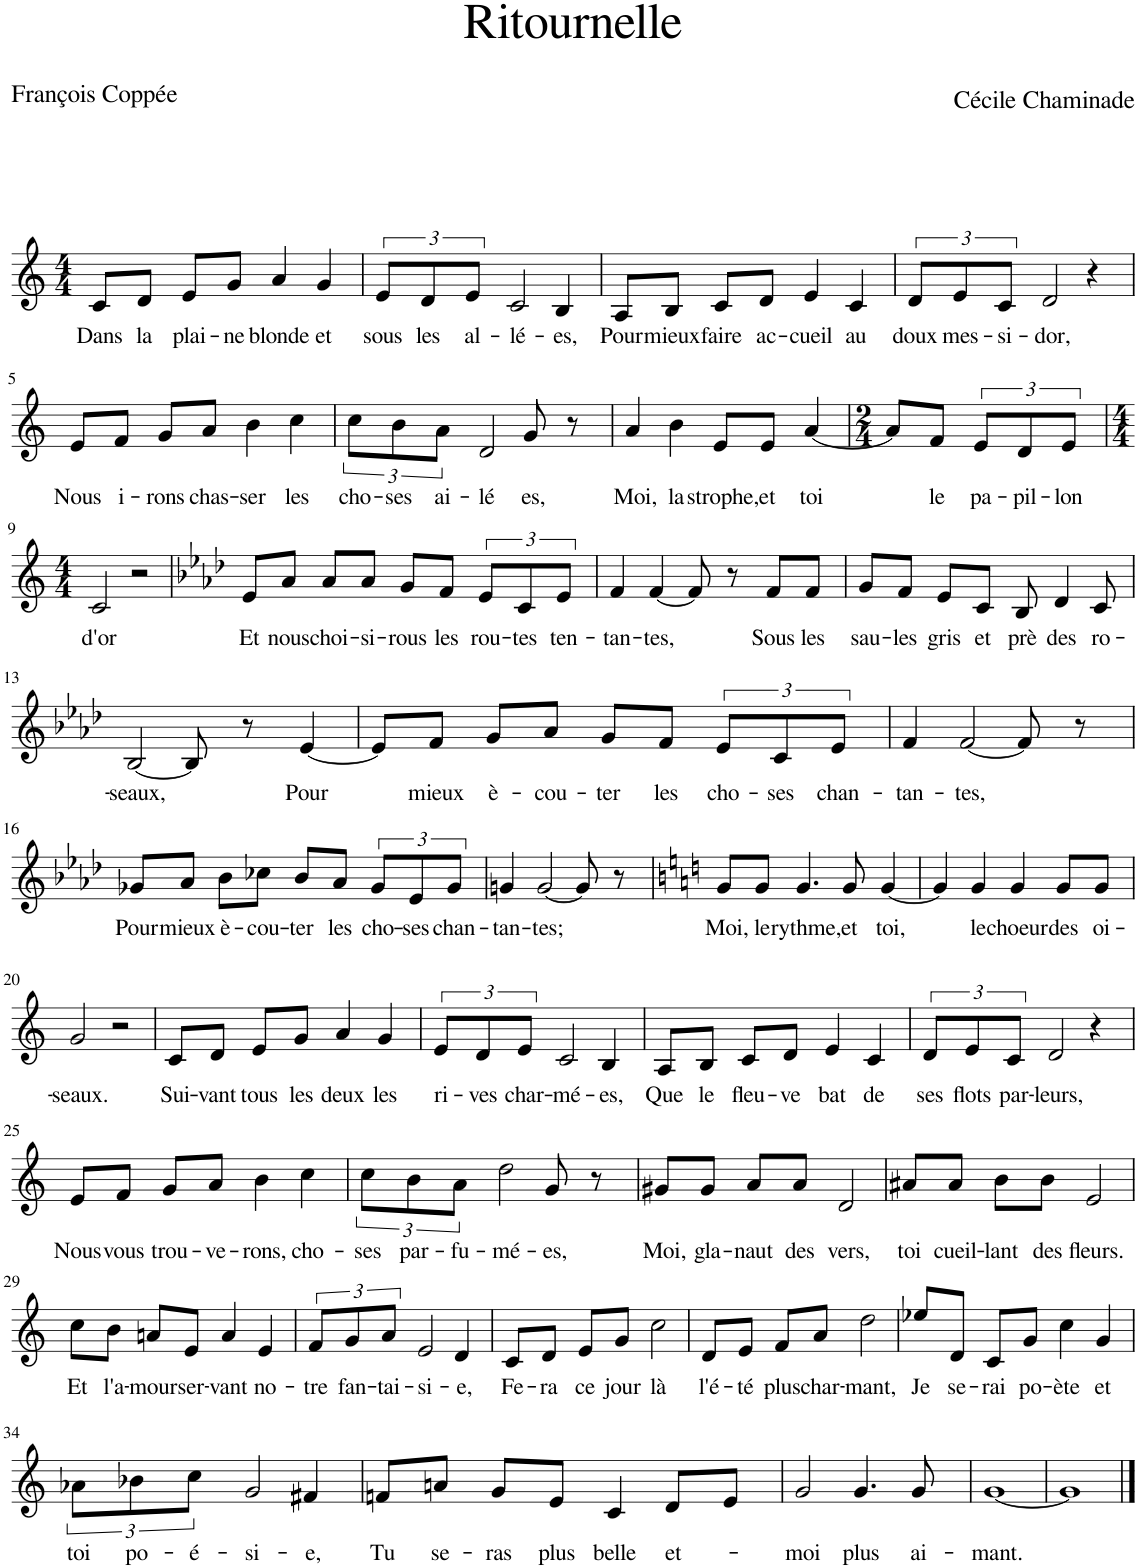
**kern	**text
*part1	*part1
*staff1	*staff1
*I"Piano	*
*I'Pno	*
*clefG2	*
*k[]	*
*M4/4	*
=1	=1
!	!LO:LY:b
8c/L	Dans
!	!LO:LY:b
8d/J	la
!	!LO:LY:b
8e/L	plai-
!	!LO:LY:b
8g/J	-ne
!	!LO:LY:b
4a/	blonde
!	!LO:LY:b
4g/	et
=2	=2
!	!LO:LY:b
12e/L	sous
!	!LO:LY:b
12d/	les
!	!LO:LY:b
12e/J	al-
!	!LO:LY:b
2c/	-lé-
!	!LO:LY:b
4B/	-es,
=3	=3
!	!LO:LY:b
8A/L	Pour
!	!LO:LY:b
8B/J	mieux
!	!LO:LY:b
8c/L	faire
!	!LO:LY:b
8d/J	ac-
!	!LO:LY:b
4e/	-cueil
!	!LO:LY:b
4c/	au
=4	=4
!	!LO:LY:b
12d/L	doux
!	!LO:LY:b
12e/	mes-
!	!LO:LY:b
12c/J	-si-
!	!LO:LY:b
2d/	-dor,
4r	.
!!LO:LB:g=z
=5	=5
!	!LO:LY:b
8e/L	Nous
!	!LO:LY:b
8f/J	i-
!	!LO:LY:b
8g/L	-rons
!	!LO:LY:b
8a/J	chas-
!	!LO:LY:b
4b\	-ser
!	!LO:LY:b
4cc\	les
=6	=6
!	!LO:LY:b
12cc\L	cho-
!	!LO:LY:b
12b\	-ses
!	!LO:LY:b
12a\J	ai-
!	!LO:LY:b
2d/	lé
!	!LO:LY:b
8g/	-es,
8r	.
=7	=7
!	!LO:LY:b
4a/	Moi,
!	!LO:LY:b
4b\	la
!	!LO:LY:b
8e/L	strophe,
!	!LO:LY:b
8e/J	et
!	!LO:LY:b
[4a/	toi
=8	=8
*M2/4	*
8a/L]	.
!	!LO:LY:b
8f/J	le
!	!LO:LY:b
12e/L	pa-
!	!LO:LY:b
12d/	-pil-
!	!LO:LY:b
12e/J	-lon
!!LO:LB:g=z
=9	=9
*M4/4	*
!	!LO:LY:b
2c/	d'or
2r	.
=10	=10
*k[b-e-a-d-]	*
!	!LO:LY:b
8e-/L	Et
!	!LO:LY:b
8a-/J	nous
!	!LO:LY:b
8a-/L	choi-
!	!LO:LY:b
8a-/J	-si-
!	!LO:LY:b
8g/L	-rous
!	!LO:LY:b
8f/J	les
!	!LO:LY:b
12e-/L	rou-
!	!LO:LY:b
12c/	-tes
!	!LO:LY:b
12e-/J	ten-
=11	=11
!	!LO:LY:b
4f/	-tan-
!	!LO:LY:b
[4f/	-tes,
8f/]	.
8r	.
!	!LO:LY:b
8f/L	Sous
!	!LO:LY:b
8f/J	les
=12	=12
!	!LO:LY:b
8g/L	sau-
!	!LO:LY:b
8f/J	-les
!	!LO:LY:b
8e-/L	gris
!	!LO:LY:b
8c/J	et
!	!LO:LY:b
8B-/	prè
!	!LO:LY:b
4d-/	des
!	!LO:LY:b
8c/	ro-
!!LO:LB:g=z
=13	=13
!	!LO:LY:b
[2B-/	-seaux,
8B-/]	.
8r	.
!	!LO:LY:b
[4e-/	Pour
=14	=14
8e-/L]	.
!	!LO:LY:b
8f/J	mieux
!	!LO:LY:b
8g/L	è-
!	!LO:LY:b
8a-/J	-cou-
!	!LO:LY:b
8g/L	-ter
!	!LO:LY:b
8f/J	les
!	!LO:LY:b
12e-/L	cho-
!	!LO:LY:b
12c/	-ses
!	!LO:LY:b
12e-/J	chan-
=15	=15
!	!LO:LY:b
4f/	-tan-
!	!LO:LY:b
[2f/	tes,
8f/]	.
8r	.
!!LO:LB:g=z
=16	=16
!	!LO:LY:b
8g-X/L	Pour
!	!LO:LY:b
8a-/J	mieux
!	!LO:LY:b
8b-\L	è-
!	!LO:LY:b
8cc-X\J	-cou-
!	!LO:LY:b
8b-/L	-ter
!	!LO:LY:b
8a-/J	les
!	!LO:LY:b
12g-/L	cho-
!	!LO:LY:b
12e-/	-ses
!	!LO:LY:b
12g-/J	chan-
=17	=17
!	!LO:LY:b
4gn/	-tan-
!	!LO:LY:b
[2g/	-tes;
8g/]	.
8r	.
=18	=18
*k[]	*
!	!LO:LY:b
8g/L	Moi,
!	!LO:LY:b
8g/J	le
!	!LO:LY:b
4.g/	rythme,
!	!LO:LY:b
8g/	et
!	!LO:LY:b
[4g/	toi,
=19	=19
4g/]	.
!	!LO:LY:b
4g/	le
!	!LO:LY:b
4g/	choeur
!	!LO:LY:b
8g/L	des
!	!LO:LY:b
8g/J	oi-
!!LO:LB:g=z
=20	=20
!	!LO:LY:b
2g/	-seaux.
2r	.
=21	=21
!	!LO:LY:b
8c/L	Sui-
!	!LO:LY:b
8d/J	-vant
!	!LO:LY:b
8e/L	tous
!	!LO:LY:b
8g/J	les
!	!LO:LY:b
4a/	deux
!	!LO:LY:b
4g/	les
=22	=22
!	!LO:LY:b
12e/L	ri-
!	!LO:LY:b
12d/	-ves
!	!LO:LY:b
12e/J	char-
!	!LO:LY:b
2c/	-mé-
!	!LO:LY:b
4B/	-es,
=23	=23
!	!LO:LY:b
8A/L	Que
!	!LO:LY:b
8B/J	le
!	!LO:LY:b
8c/L	fleu-
!	!LO:LY:b
8d/J	-ve
!	!LO:LY:b
4e/	bat
!	!LO:LY:b
4c/	de
=24	=24
!	!LO:LY:b
12d/L	ses
!	!LO:LY:b
12e/	flots
!	!LO:LY:b
12c/J	par-
!	!LO:LY:b
2d/	-leurs,
4r	.
!!LO:LB:g=z
=25	=25
!	!LO:LY:b
8e/L	Nous
!	!LO:LY:b
8f/J	vous
!	!LO:LY:b
8g/L	trou-
!	!LO:LY:b
8a/J	-ve-
!	!LO:LY:b
4b\	-rons,
!	!LO:LY:b
4cc\	cho-
=26	=26
!	!LO:LY:b
12cc\L	-ses
!	!LO:LY:b
12b\	par-
!	!LO:LY:b
12a\J	-fu-
!	!LO:LY:b
2dd\	-mé-
!	!LO:LY:b
8g/	-es,
8r	.
=27	=27
!	!LO:LY:b
8g#X/L	Moi,
!	!LO:LY:b
8g#/J	gla-
!	!LO:LY:b
8a/L	-naut
!	!LO:LY:b
8a/J	des
!	!LO:LY:b
2d/	vers,
=28	=28
!	!LO:LY:b
8a#X/L	toi
!	!LO:LY:b
8a#/J	cueil-
!	!LO:LY:b
8b\L	-lant
!	!LO:LY:b
8b\J	des
!	!LO:LY:b
2e/	fleurs.
!!LO:LB:g=z
=29	=29
!	!LO:LY:b
8cc\L	Et
!	!LO:LY:b
8b\J	l'a-
!	!LO:LY:b
8an/L	-mour
!	!LO:LY:b
8e/J	ser-
!	!LO:LY:b
4a/	-vant
!	!LO:LY:b
4e/	no-
=30	=30
!	!LO:LY:b
12f/L	-tre
!	!LO:LY:b
12g/	fan-
!	!LO:LY:b
12a/J	-tai-
!	!LO:LY:b
2e/	-si-
!	!LO:LY:b
4d/	-e,
=31	=31
!	!LO:LY:b
8c/L	Fe-
!	!LO:LY:b
8d/J	-ra
!	!LO:LY:b
8e/L	ce
!	!LO:LY:b
8g/J	jour
!	!LO:LY:b
2cc\	là
=32	=32
!	!LO:LY:b
8d/L	l'é-
!	!LO:LY:b
8e/J	-té
!	!LO:LY:b
8f/L	plus
!	!LO:LY:b
8a/J	char-
!	!LO:LY:b
2dd\	-mant,
=33	=33
!	!LO:LY:b
8ee-X/L	Je
!	!LO:LY:b
8d/J	se-
!	!LO:LY:b
8c/L	-rai
!	!LO:LY:b
8g/J	po-
!	!LO:LY:b
4cc\	-ète
!	!LO:LY:b
4g/	et
!!LO:LB:g=z
=34	=34
!	!LO:LY:b
12a-X\L	toi
!	!LO:LY:b
12b-X\	po-
!	!LO:LY:b
12cc\J	-é-
!	!LO:LY:b
2g/	-si-
!	!LO:LY:b
4f#X/	-e,
=35	=35
!	!LO:LY:b
8fn/L	Tu
!	!LO:LY:b
8an/J	se-
!	!LO:LY:b
8g/L	-ras
!	!LO:LY:b
8e/J	plus
!	!LO:LY:b
4c/	belle
!	!LO:LY:b
8d/L	et-
8e/J	.
=36	=36
!	!LO:LY:b
2g/	moi
!	!LO:LY:b
4.g/	plus
!	!LO:LY:b
8g/	ai-
=37	=37
!	!LO:LY:b
[1g	-mant.
=38	=38
1g]	.
==	==
*-	*-
